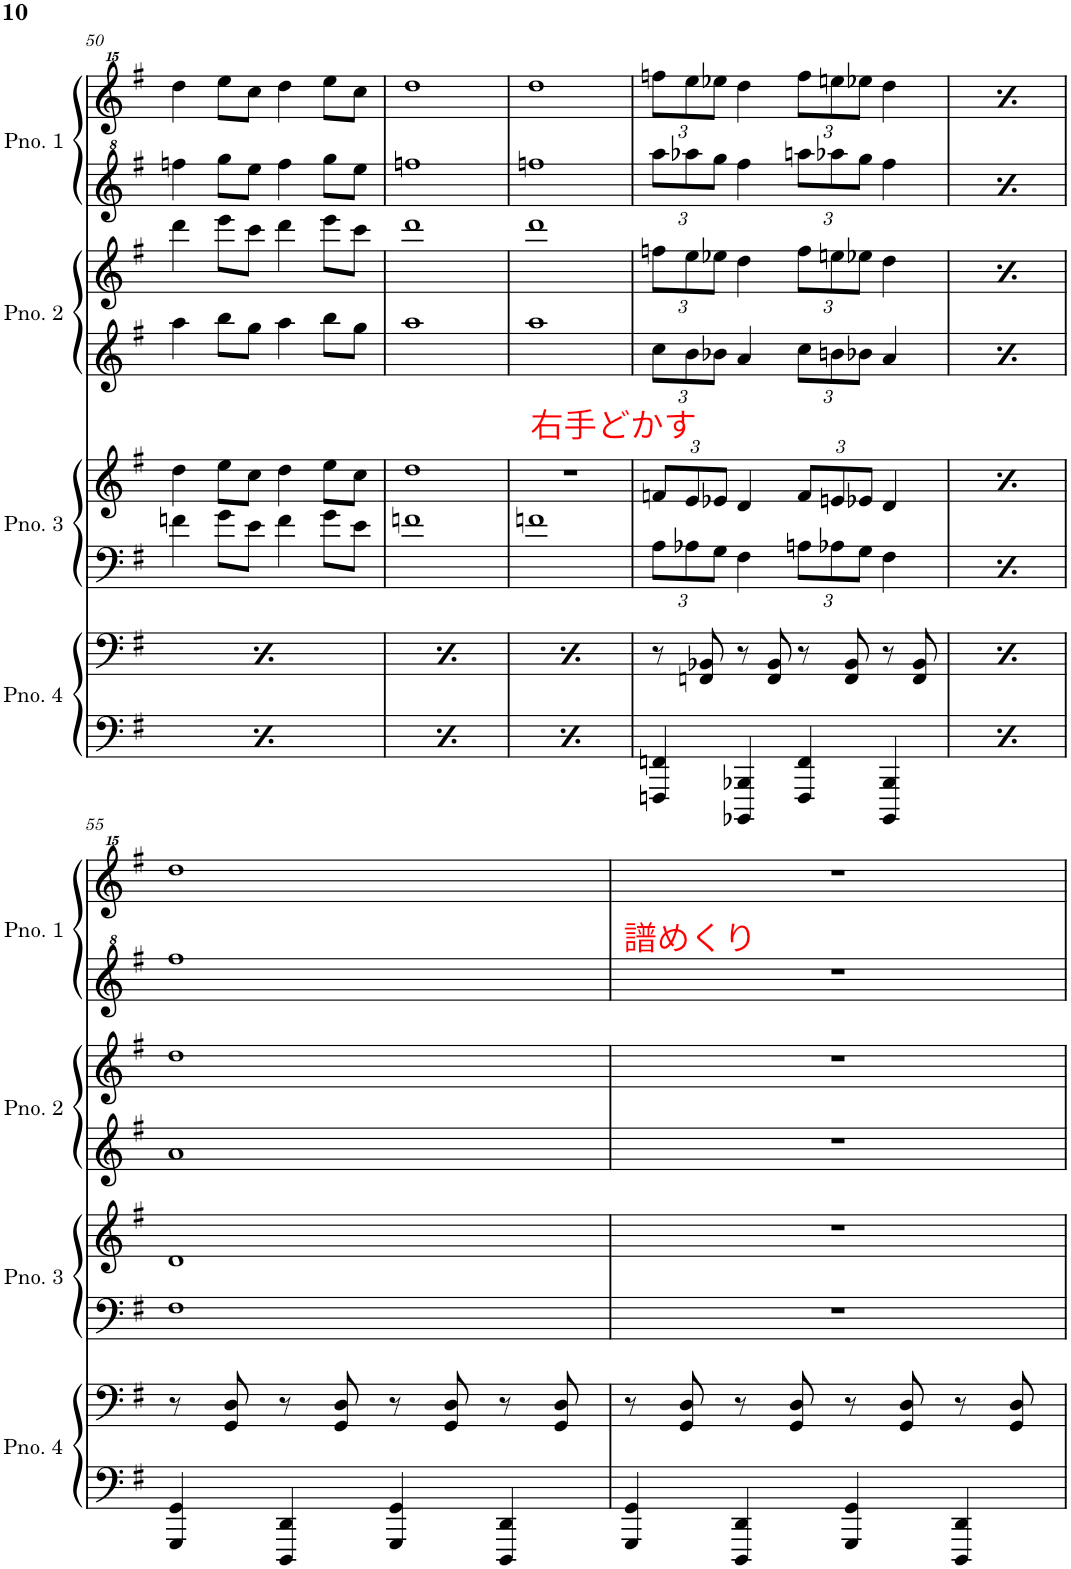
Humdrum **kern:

**kern	**kern	**kern	**kern	**kern	**kern	**kern	**kern
*part4	*part4	*part3	*part3	*part2	*part2	*part1	*part1
*staff8	*staff7	*staff6	*staff5	*staff4	*staff3	*staff2	*staff1
*I"Piano 4	*	*I"Piano 3	*	*I"Piano 2	*	*I"Piano 1	*
*I'Pno. 4	*	*I'Pno. 3	*	*I'Pno. 2	*	*I'Pno. 1	*
!!LO:PB:g=z
*clefF4	*clefF4	*clefF4	*clefG2	*clefG2	*clefG2	*clefG^2	*clefG^^2
*k[f#]	*k[f#]	*k[f#]	*k[f#]	*k[f#]	*k[f#]	*k[f#]	*k[f#]
*M4/4	*M4/4	*M4/4	*M4/4	*M4/4	*M4/4	*M4/4	*M4/4
=50	=50	=50	=50	=50	=50	=50	=50
4GGG/ 4GG/	8r	4fn\	4dd\	4aa\	4ddd\	4fffn\	4dddd\
.	8GG/ 8D/	.	.	.	.	.	.
4DDD/ 4DD/	8r	8g\L	8ee\L	8bb\L	8eee\L	8ggg\L	8eeee\L
.	8GG/ 8D/	8e\J	8cc\J	8gg\J	8ccc\J	8eee\J	8cccc\J
4GGG/ 4GG/	8r	4f\	4dd\	4aa\	4ddd\	4fff\	4dddd\
.	8GG/ 8D/	.	.	.	.	.	.
4DDD/ 4DD/	8r	8g\L	8ee\L	8bb\L	8eee\L	8ggg\L	8eeee\L
.	8GG/ 8D/	8e\J	8cc\J	8gg\J	8ccc\J	8eee\J	8cccc\J
=51	=51	=51	=51	=51	=51	=51	=51
4GGG/ 4GG/	8r	1fn	1dd	1aa	1ddd	1fffn	1dddd
.	8GG/ 8D/	.	.	.	.	.	.
4DDD/ 4DD/	8r	.	.	.	.	.	.
.	8GG/ 8D/	.	.	.	.	.	.
4GGG/ 4GG/	8r	.	.	.	.	.	.
.	8GG/ 8D/	.	.	.	.	.	.
4DDD/ 4DD/	8r	.	.	.	.	.	.
.	8GG/ 8D/	.	.	.	.	.	.
=52	=52	=52	=52	=52	=52	=52	=52
!	!	!	!LO:TX:a:color=#FF0002:t=右手どかす	!	!	!	!
4GGG/ 4GG/	8r	1fn	1r	1aa	1ddd	1fffn	1dddd
.	8GG/ 8D/	.	.	.	.	.	.
4DDD/ 4DD/	8r	.	.	.	.	.	.
.	8GG/ 8D/	.	.	.	.	.	.
4GGG/ 4GG/	8r	.	.	.	.	.	.
.	8GG/ 8D/	.	.	.	.	.	.
4DDD/ 4DD/	8r	.	.	.	.	.	.
.	8GG/ 8D/	.	.	.	.	.	.
=53	=53	=53	=53	=53	=53	=53	=53
*	*	*Xbrackettup	*Xbrackettup	*Xbrackettup	*Xbrackettup	*Xbrackettup	*Xbrackettup
4FFFn/ 4FFn/	8r	12A\L	12fn/L	12cc\L	12ffn\L	12aaa\L	12ffffn\L
.	.	12A-X\	12e/	12b\	12ee\	12aaa-X\	12eeee\
.	8FFn/ 8BB-X/	.	.	.	.	.	.
.	.	12G\J	12e-X/J	12b-X\J	12ee-X\J	12ggg\J	12eeee-X\J
4BBBB-X/ 4BBB-X/	8r	4F#\	4d/	4a/	4dd\	4fff#\	4dddd\
.	8FF/ 8BB-/	.	.	.	.	.	.
4FFF/ 4FF/	8r	12An\L	12f/L	12cc\L	12ff\L	12aaan\L	12ffff\L
.	.	12A-X\	12en/	12bn\	12een\	12aaa-X\	12eeeen\
.	8FF/ 8BB-/	.	.	.	.	.	.
.	.	12G\J	12e-X/J	12b-X\J	12ee-X\J	12ggg\J	12eeee-X\J
4BBBB-/ 4BBB-/	8r	4F#\	4d/	4a/	4dd\	4fff#\	4dddd\
.	8FF/ 8BB-/	.	.	.	.	.	.
=54	=54	=54	=54	=54	=54	=54	=54
4FFFn/ 4FFn/	8r	12A\L	12fn/L	12cc\L	12ffn\L	12aaa\L	12ffffn\L
.	.	12A-X\	12e/	12b\	12ee\	12aaa-X\	12eeee\
.	8FFn/ 8BB-X/	.	.	.	.	.	.
.	.	12G\J	12e-X/J	12b-X\J	12ee-X\J	12ggg\J	12eeee-X\J
4BBBB-X/ 4BBB-X/	8r	4F#\	4d/	4a/	4dd\	4fff#\	4dddd\
.	8FF/ 8BB-/	.	.	.	.	.	.
4FFF/ 4FF/	8r	12An\L	12f/L	12cc\L	12ff\L	12aaan\L	12ffff\L
.	.	12A-X\	12en/	12bn\	12een\	12aaa-X\	12eeeen\
.	8FF/ 8BB-/	.	.	.	.	.	.
.	.	12G\J	12e-X/J	12b-X\J	12ee-X\J	12ggg\J	12eeee-X\J
4BBBB-/ 4BBB-/	8r	4F#\	4d/	4a/	4dd\	4fff#\	4dddd\
.	8FF/ 8BB-/	.	.	.	.	.	.
!!LO:LB:g=z
=55	=55	=55	=55	=55	=55	=55	=55
4GGG/ 4GG/	8r	1F#	1d	1a	1dd	1fff#	1dddd
.	8GG/ 8D/	.	.	.	.	.	.
4DDD/ 4DD/	8r	.	.	.	.	.	.
.	8GG/ 8D/	.	.	.	.	.	.
4GGG/ 4GG/	8r	.	.	.	.	.	.
.	8GG/ 8D/	.	.	.	.	.	.
4DDD/ 4DD/	8r	.	.	.	.	.	.
.	8GG/ 8D/	.	.	.	.	.	.
=56	=56	=56	=56	=56	=56	=56	=56
4GGG/ 4GG/	8r	1r	1r	1r	1r	1r	1r
.	8GG/ 8D/	.	.	.	.	.	.
4DDD/ 4DD/	8r	.	.	.	.	.	.
.	8GG/ 8D/	.	.	.	.	.	.
4GGG/ 4GG/	8r	.	.	.	.	.	.
.	8GG/ 8D/	.	.	.	.	.	.
4DDD/ 4DD/	8r	.	.	.	.	.	.
.	8GG/ 8D/	.	.	.	.	.	.
=	=	=	=	=	=	=	=
*-	*-	*-	*-	*-	*-	*-	*-
